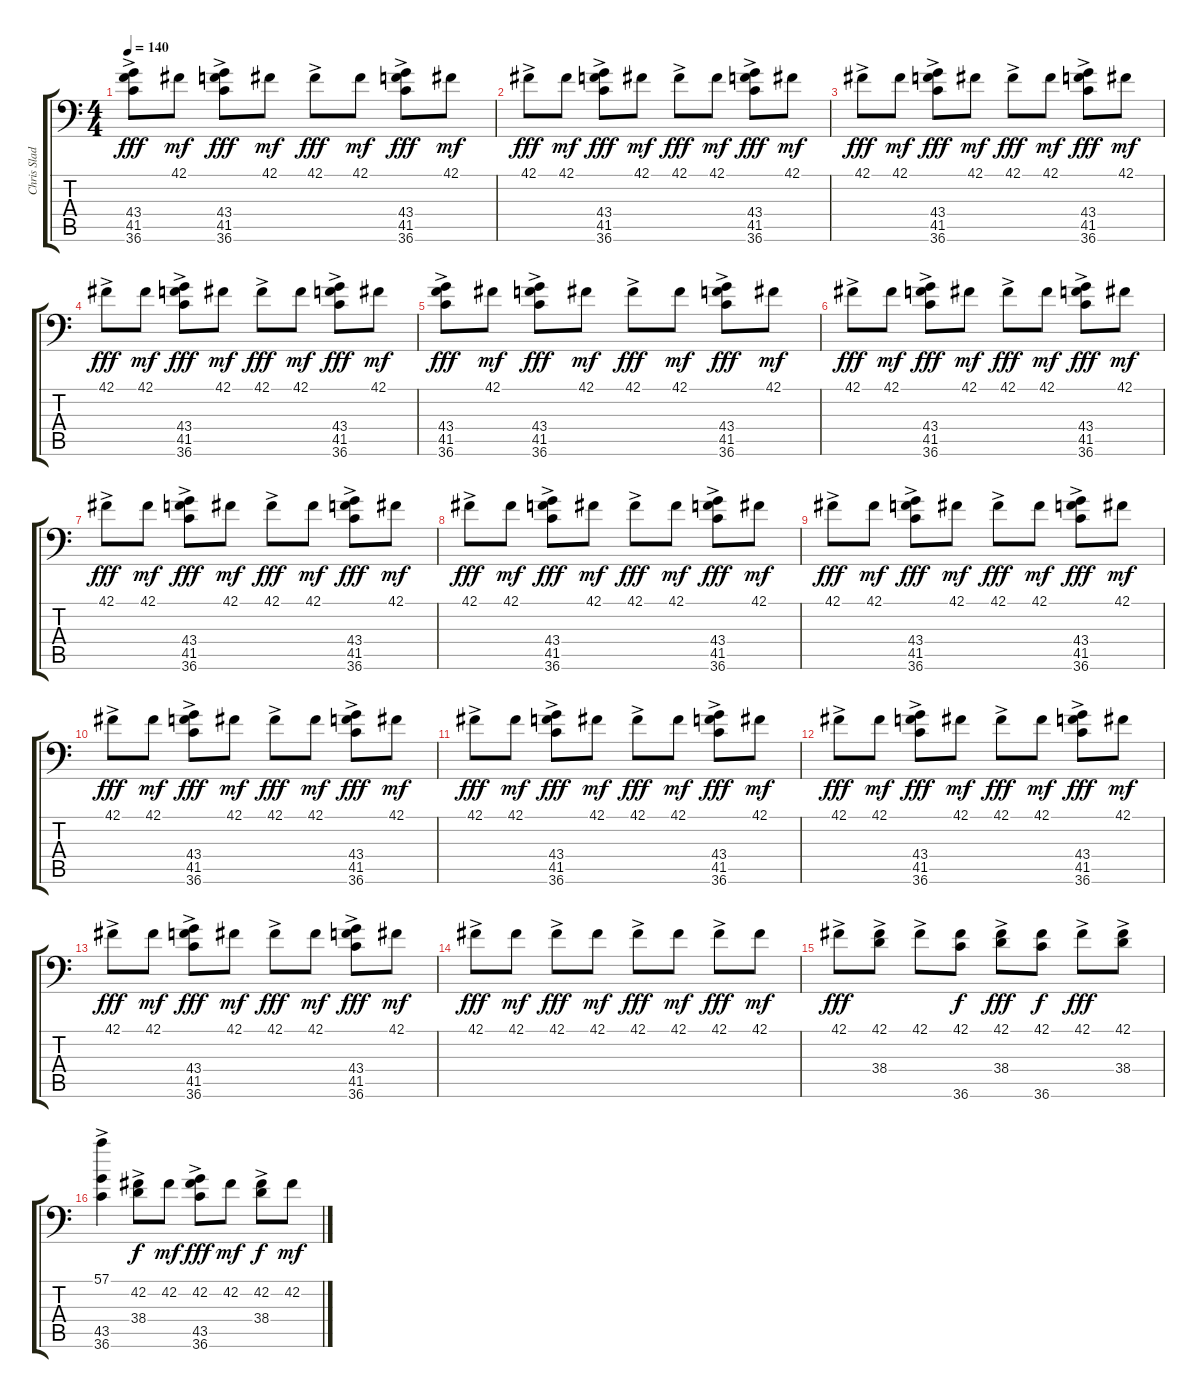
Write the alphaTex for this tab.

\track ("Chris Slade - Drums" "Chris Slad") {instrument acousticgrandpiano}
\staff {score tabs}
\tuning (C-1 C-1 C-1 C-1 C-1 C-1) {hide}
\ts (4 4)
\tempo 140
\clef f4
\ks c
(43.4{ac} 41.5{ac} 36.6{ac}).8{dy fff} 42.1.8{dy mf} (43.4{ac} 41.5{ac} 36.6{ac}).8{dy fff} 42.1.8{dy mf} 42.1{ac}.8{dy fff} 42.1.8{dy mf} (43.4{ac} 41.5{ac} 36.6{ac}).8{dy fff} 42.1.8{dy mf} |
42.1{ac}.8{dy fff} 42.1.8{dy mf} (43.4{ac} 41.5{ac} 36.6{ac}).8{dy fff} 42.1.8{dy mf} 42.1{ac}.8{dy fff} 42.1.8{dy mf} (43.4{ac} 41.5{ac} 36.6{ac}).8{dy fff} 42.1.8{dy mf} |
42.1{ac}.8{dy fff} 42.1.8{dy mf} (43.4{ac} 41.5{ac} 36.6{ac}).8{dy fff} 42.1.8{dy mf} 42.1{ac}.8{dy fff} 42.1.8{dy mf} (43.4{ac} 41.5{ac} 36.6{ac}).8{dy fff} 42.1.8{dy mf} |
42.1{ac}.8{dy fff} 42.1.8{dy mf} (43.4{ac} 41.5{ac} 36.6{ac}).8{dy fff} 42.1.8{dy mf} 42.1{ac}.8{dy fff} 42.1.8{dy mf} (43.4{ac} 41.5{ac} 36.6{ac}).8{dy fff} 42.1.8{dy mf} |
(43.4{ac} 41.5{ac} 36.6{ac}).8{dy fff} 42.1.8{dy mf} (43.4{ac} 41.5{ac} 36.6{ac}).8{dy fff} 42.1.8{dy mf} 42.1{ac}.8{dy fff} 42.1.8{dy mf} (43.4{ac} 41.5{ac} 36.6{ac}).8{dy fff} 42.1.8{dy mf} |
42.1{ac}.8{dy fff} 42.1.8{dy mf} (43.4{ac} 41.5{ac} 36.6{ac}).8{dy fff} 42.1.8{dy mf} 42.1{ac}.8{dy fff} 42.1.8{dy mf} (43.4{ac} 41.5{ac} 36.6{ac}).8{dy fff} 42.1.8{dy mf} |
42.1{ac}.8{dy fff} 42.1.8{dy mf} (43.4{ac} 41.5{ac} 36.6{ac}).8{dy fff} 42.1.8{dy mf} 42.1{ac}.8{dy fff} 42.1.8{dy mf} (43.4{ac} 41.5{ac} 36.6{ac}).8{dy fff} 42.1.8{dy mf} |
42.1{ac}.8{dy fff} 42.1.8{dy mf} (43.4{ac} 41.5{ac} 36.6{ac}).8{dy fff} 42.1.8{dy mf} 42.1{ac}.8{dy fff} 42.1.8{dy mf} (43.4{ac} 41.5{ac} 36.6{ac}).8{dy fff} 42.1.8{dy mf} |
42.1{ac}.8{dy fff} 42.1.8{dy mf} (43.4{ac} 41.5{ac} 36.6{ac}).8{dy fff} 42.1.8{dy mf} 42.1{ac}.8{dy fff} 42.1.8{dy mf} (43.4{ac} 41.5{ac} 36.6{ac}).8{dy fff} 42.1.8{dy mf} |
42.1{ac}.8{dy fff} 42.1.8{dy mf} (43.4{ac} 41.5{ac} 36.6{ac}).8{dy fff} 42.1.8{dy mf} 42.1{ac}.8{dy fff} 42.1.8{dy mf} (43.4{ac} 41.5{ac} 36.6{ac}).8{dy fff} 42.1.8{dy mf} |
42.1{ac}.8{dy fff} 42.1.8{dy mf} (43.4{ac} 41.5{ac} 36.6{ac}).8{dy fff} 42.1.8{dy mf} 42.1{ac}.8{dy fff} 42.1.8{dy mf} (43.4{ac} 41.5{ac} 36.6{ac}).8{dy fff} 42.1.8{dy mf} |
42.1{ac}.8{dy fff} 42.1.8{dy mf} (43.4{ac} 41.5{ac} 36.6{ac}).8{dy fff} 42.1.8{dy mf} 42.1{ac}.8{dy fff} 42.1.8{dy mf} (43.4{ac} 41.5{ac} 36.6{ac}).8{dy fff} 42.1.8{dy mf} |
42.1{ac}.8{dy fff} 42.1.8{dy mf} (43.4{ac} 41.5{ac} 36.6{ac}).8{dy fff} 42.1.8{dy mf} 42.1{ac}.8{dy fff} 42.1.8{dy mf} (43.4{ac} 41.5{ac} 36.6{ac}).8{dy fff} 42.1.8{dy mf} |
42.1{ac}.8{dy fff} 42.1.8{dy mf} 42.1{ac}.8{dy fff} 42.1.8{dy mf} 42.1{ac}.8{dy fff} 42.1.8{dy mf} 42.1{ac}.8{dy fff} 42.1.8{dy mf} |
42.1{ac}.8{dy fff} (42.1 38.4{ac}).8 42.1{ac}.8 (42.1 36.6).8{dy f} (42.1{ac} 38.4{ac}).8{dy fff} (42.1 36.6).8{dy f} 42.1{ac}.8{dy fff} (42.1 38.4{ac}).8 |
(57.1{ac} 43.5{ac} 36.6{ac}).4 (42.2{ac} 38.4).8{dy f} 42.2.8{dy mf} (42.2{ac} 43.5{ac} 36.6{ac}).8{dy fff} 42.2.8{dy mf} (42.2{ac} 38.4).8{dy f} 42.2.8{dy mf}
